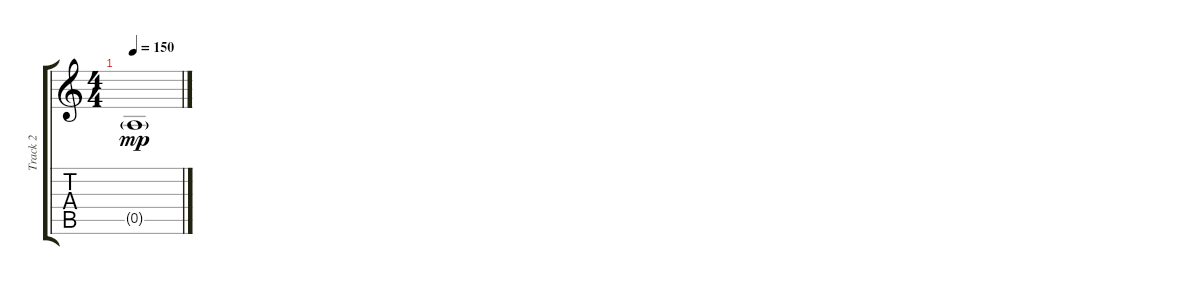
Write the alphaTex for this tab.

\track ("Track 2" "Track 2") {instrument distortionguitar}
\staff {score tabs}
\tuning (E4 B3 G3 D3 A2 E2) {hide}
\ts (4 4)
\tempo 150
\clef g2
\ks c
0.5{g}.1{dy mp}
